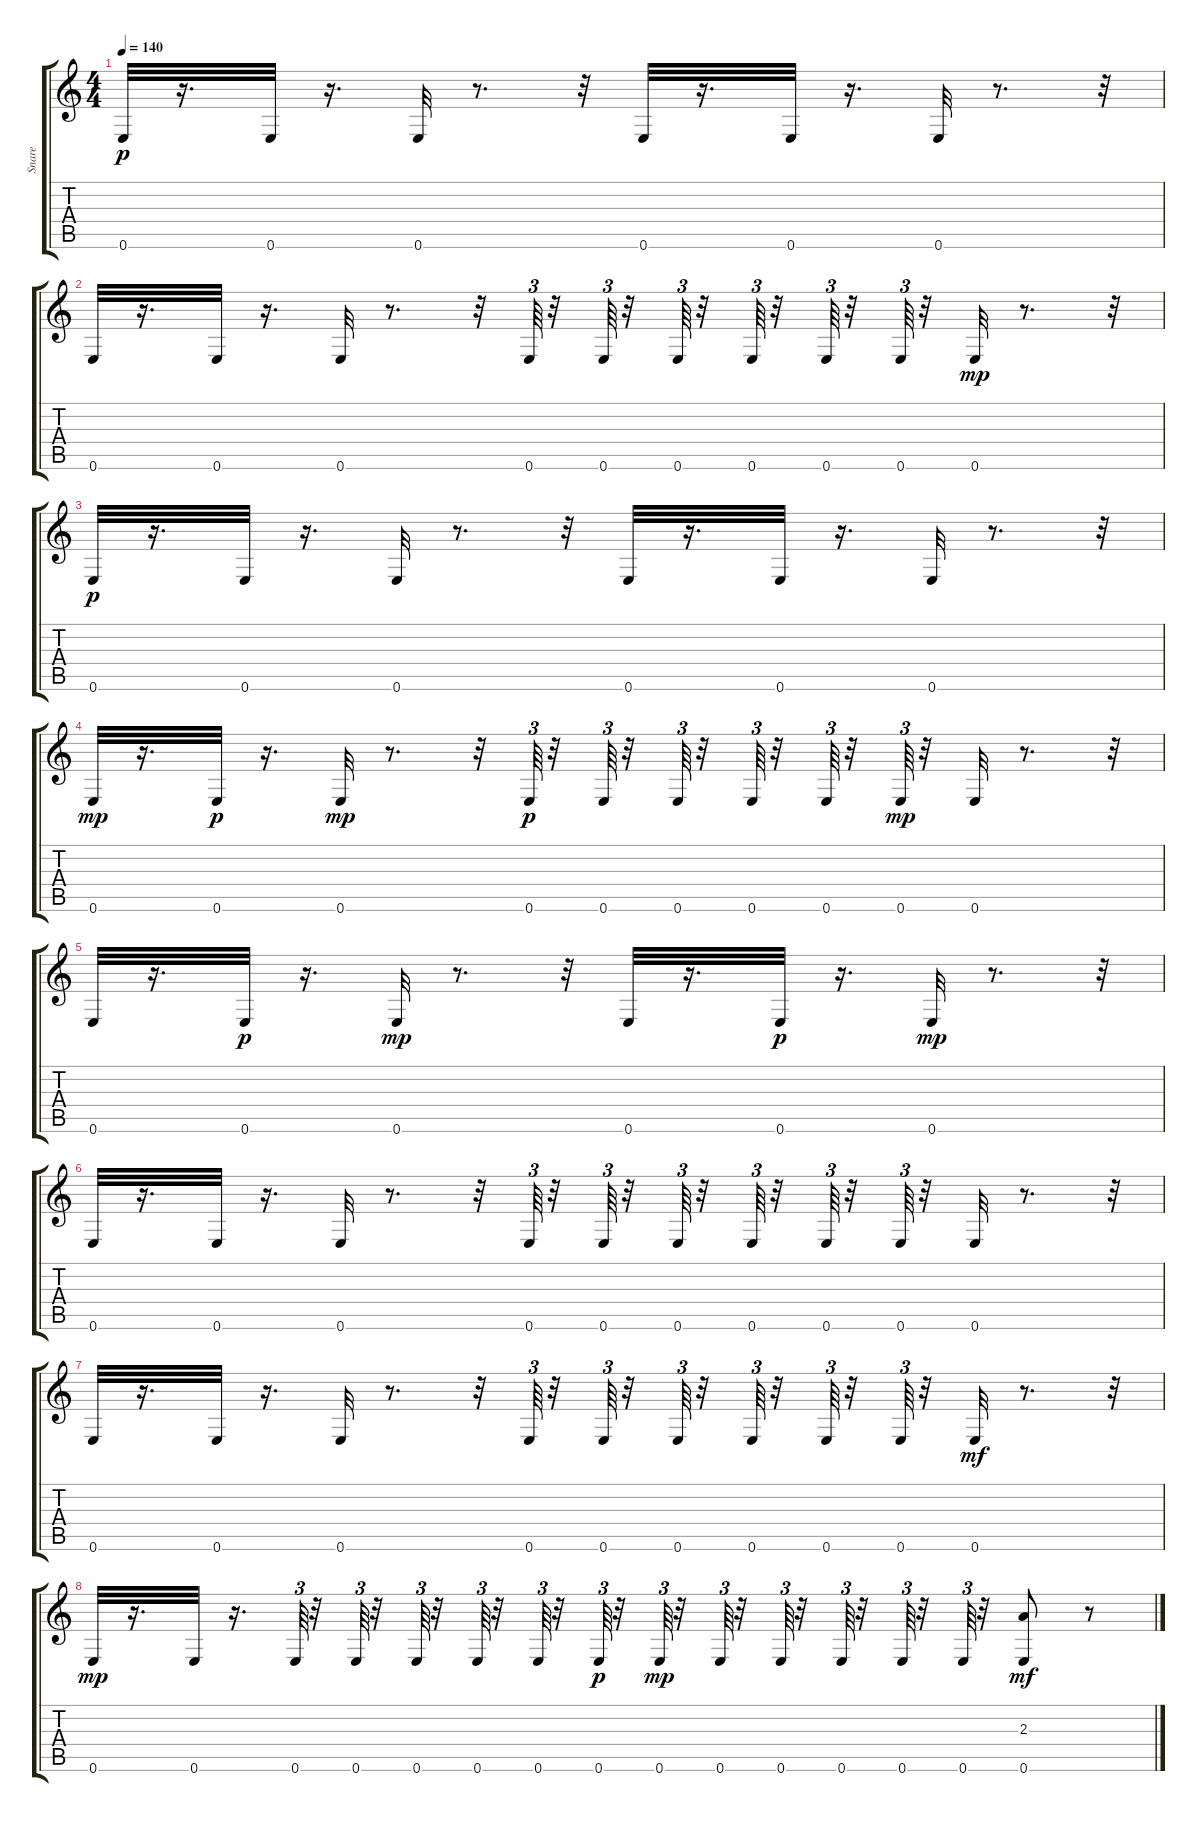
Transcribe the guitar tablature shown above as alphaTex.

\track ("Snare" "Snare") {instrument acousticguitarnylon}
\staff {score tabs}
\tuning (E4 B3 G3 D3 A2 E2) {hide}
\ts (4 4)
\tempo 140
\clef g2
\ks c
0.6.32{dy p} r.16{d} 0.6.32 r.16{d} 0.6.32 r.8{d} r.32 0.6.32 r.16{d} 0.6.32 r.16{d} 0.6.32 r.8{d} r.32 |
0.6.32 r.16{d} 0.6.32 r.16{d} 0.6.32 r.8{d} r.32 0.6.64{tu (3 2)} r.32 0.6.64{tu (3 2)} r.32 0.6.64{tu (3 2)} r.32 0.6.64{tu (3 2)} r.32 0.6.64{tu (3 2)} r.32 0.6.64{tu (3 2)} r.32 0.6.32{dy mp} r.8{d} r.32 |
0.6.32{dy p} r.16{d} 0.6.32 r.16{d} 0.6.32 r.8{d} r.32 0.6.32 r.16{d} 0.6.32 r.16{d} 0.6.32 r.8{d} r.32 |
0.6.32{dy mp} r.16{d} 0.6.32{dy p} r.16{d} 0.6.32{dy mp} r.8{d} r.32 0.6.64{tu (3 2) dy p} r.32 0.6.64{tu (3 2)} r.32 0.6.64{tu (3 2)} r.32 0.6.64{tu (3 2)} r.32 0.6.64{tu (3 2)} r.32 0.6.64{tu (3 2) dy mp} r.32 0.6.32 r.8{d} r.32 |
0.6.32 r.16{d} 0.6.32{dy p} r.16{d} 0.6.32{dy mp} r.8{d} r.32 0.6.32 r.16{d} 0.6.32{dy p} r.16{d} 0.6.32{dy mp} r.8{d} r.32 |
0.6.32 r.16{d} 0.6.32 r.16{d} 0.6.32 r.8{d} r.32 0.6.64{tu (3 2)} r.32 0.6.64{tu (3 2)} r.32 0.6.64{tu (3 2)} r.32 0.6.64{tu (3 2)} r.32 0.6.64{tu (3 2)} r.32 0.6.64{tu (3 2)} r.32 0.6.32 r.8{d} r.32 |
0.6.32 r.16{d} 0.6.32 r.16{d} 0.6.32 r.8{d} r.32 0.6.64{tu (3 2)} r.32 0.6.64{tu (3 2)} r.32 0.6.64{tu (3 2)} r.32 0.6.64{tu (3 2)} r.32 0.6.64{tu (3 2)} r.32 0.6.64{tu (3 2)} r.32 0.6.32{dy mf} r.8{d} r.32 |
0.6.32{dy mp} r.16{d} 0.6.32 r.16{d} 0.6.64{tu (3 2)} r.32 0.6.64{tu (3 2)} r.32 0.6.64{tu (3 2)} r.32 0.6.64{tu (3 2)} r.32 0.6.64{tu (3 2)} r.32 0.6.64{tu (3 2) dy p} r.32 0.6.64{tu (3 2) dy mp} r.32 0.6.64{tu (3 2)} r.32 0.6.64{tu (3 2)} r.32 0.6.64{tu (3 2)} r.32 0.6.64{tu (3 2)} r.32 0.6.64{tu (3 2)} r.32 (2.3 0.6).8{dy mf} r.8
